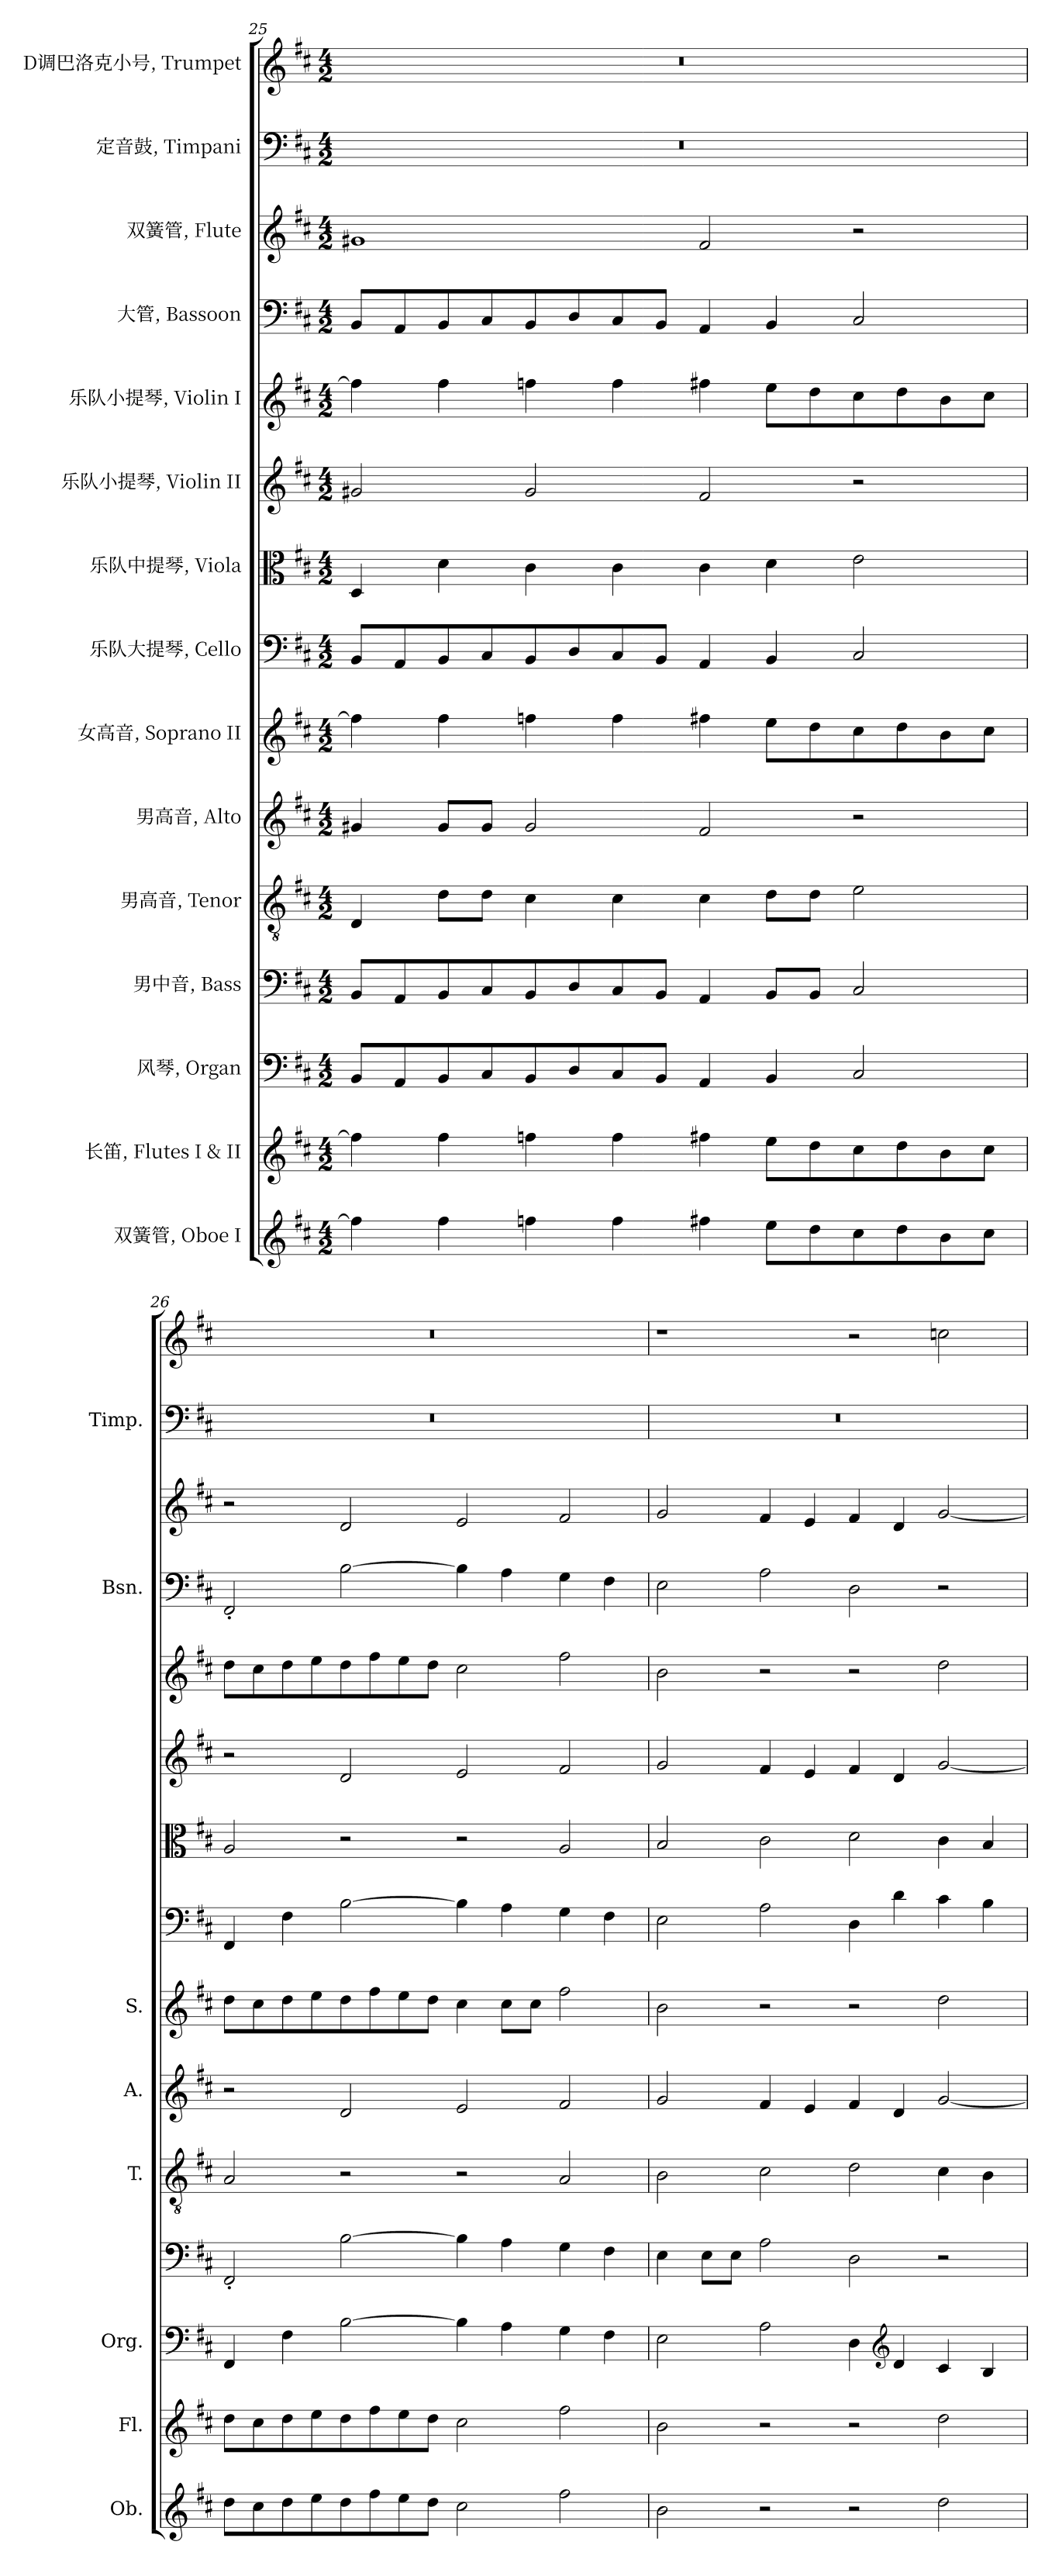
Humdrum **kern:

**kern	**kern	**kern	**kern	**kern	**kern	**kern	**kern	**kern	**kern	**kern	**kern	**kern	**kern	**kern
*part15	*part14	*part13	*part12	*part11	*part10	*part9	*part8	*part7	*part6	*part5	*part4	*part3	*part2	*part1
*staff15	*staff14	*staff13	*staff12	*staff11	*staff10	*staff9	*staff8	*staff7	*staff6	*staff5	*staff4	*staff3	*staff2	*staff1
*I"双簧管, Oboe I	*I"长笛, Flutes I &amp; II	*I"风琴, Organ	*I"男中音, Bass	*I"男高音, Tenor	*I"男高音, Alto	*I"女高音, Soprano II	*I"乐队大提琴, Cello	*I"乐队中提琴, Viola	*I"乐队小提琴, Violin II	*I"乐队小提琴, Violin I	*I"大管, Bassoon	*I"双簧管, Flute	*I"定音鼓, Timpani	*I"D调巴洛克小号, Trumpet
*I'Ob.	*I'Fl.	*I'Org.	*	*I'T.	*I'A.	*I'S.	*	*	*	*	*I'Bsn.	*	*I'Timp.	*
*clefG2	*clefG2	*clefF4	*clefF4	*clefGv2	*clefG2	*clefG2	*clefF4	*clefC3	*clefG2	*clefG2	*clefF4	*clefG2	*clefF4	*clefG2
*	*	*	*	*	*	*	*	*	*	*	*	*	*	*ITrd-1c-2
*k[f#c#]	*k[f#c#]	*k[f#c#]	*k[f#c#]	*k[f#c#]	*k[f#c#]	*k[f#c#]	*k[f#c#]	*k[f#c#]	*k[f#c#]	*k[f#c#]	*k[f#c#]	*k[f#c#]	*k[f#c#]	*k[f#c#g#d#]
*M4/2	*M4/2	*M4/2	*M4/2	*M4/2	*M4/2	*M4/2	*M4/2	*M4/2	*M4/2	*M4/2	*M4/2	*M4/2	*M4/2	*M4/2
=25	=25	=25	=25	=25	=25	=25	=25	=25	=25	=25	=25	=25	=25	=25
4ff#\]	4ff#\]	8BB/L	8BB/L	4D/	4g#X/	4ff#\]	8BB/L	4D/	2g#X/	4ff#\]	8BB/L	1g#X	0r	0r
.	.	8AA/	8AA/	.	.	.	8AA/	.	.	.	8AA/	.	.	.
4ff#\	4ff#\	8BB/	8BB/	8d\L	8g#/L	4ff#\	8BB/	4d\	.	4ff#\	8BB/	.	.	.
.	.	8C#/	8C#/	8d\J	8g#/J	.	8C#/	.	.	.	8C#/	.	.	.
4ffn\	4ffn\	8BB/	8BB/	4c#\	2g#/	4ffn\	8BB/	4c#\	2g#/	4ffn\	8BB/	.	.	.
.	.	8D/	8D/	.	.	.	8D/	.	.	.	8D/	.	.	.
4ff\	4ff\	8C#/	8C#/	4c#\	.	4ff\	8C#/	4c#\	.	4ff\	8C#/	.	.	.
.	.	8BB/J	8BB/J	.	.	.	8BB/J	.	.	.	8BB/J	.	.	.
4ff#X\	4ff#X\	4AA/	4AA/	4c#\	2f#/	4ff#X\	4AA/	4c#\	2f#/	4ff#X\	4AA/	2f#/	.	.
8ee\L	8ee\L	4BB/	8BB/L	8d\L	.	8ee\L	4BB/	4d\	.	8ee\L	4BB/	.	.	.
8dd\	8dd\	.	8BB/J	8d\J	.	8dd\	.	.	.	8dd\	.	.	.	.
8cc#\	8cc#\	2C#/	2C#/	2e\	2r	8cc#\	2C#/	2e\	2r	8cc#\	2C#/	2r	.	.
8dd\	8dd\	.	.	.	.	8dd\	.	.	.	8dd\	.	.	.	.
8b\	8b\	.	.	.	.	8b\	.	.	.	8b\	.	.	.	.
8cc#\J	8cc#\J	.	.	.	.	8cc#\J	.	.	.	8cc#\J	.	.	.	.
!!LO:PB:g=z
=26	=26	=26	=26	=26	=26	=26	=26	=26	=26	=26	=26	=26	=26	=26
8dd\L	8dd\L	4FF#/	2FF#'/	2A/	2r	8dd\L	4FF#/	2A/	2r	8dd\L	2FF#'/	2r	0r	0r
8cc#\	8cc#\	.	.	.	.	8cc#\	.	.	.	8cc#\	.	.	.	.
8dd\	8dd\	4F#\	.	.	.	8dd\	4F#\	.	.	8dd\	.	.	.	.
8ee\	8ee\	.	.	.	.	8ee\	.	.	.	8ee\	.	.	.	.
8dd\	8dd\	[2B\	[2B\	2r	2d/	8dd\	[2B\	2r	2d/	8dd\	[2B\	2d/	.	.
8ff#\	8ff#\	.	.	.	.	8ff#\	.	.	.	8ff#\	.	.	.	.
8ee\	8ee\	.	.	.	.	8ee\	.	.	.	8ee\	.	.	.	.
8dd\J	8dd\J	.	.	.	.	8dd\J	.	.	.	8dd\J	.	.	.	.
2cc#\	2cc#\	4B\]	4B\]	2r	2e/	4cc#\	4B\]	2r	2e/	2cc#\	4B\]	2e/	.	.
.	.	4A\	4A\	.	.	8cc#\L	4A\	.	.	.	4A\	.	.	.
.	.	.	.	.	.	8cc#\J	.	.	.	.	.	.	.	.
2ff#\	2ff#\	4G\	4G\	2A/	2f#/	2ff#\	4G\	2A/	2f#/	2ff#\	4G\	2f#/	.	.
.	.	4F#\	4F#\	.	.	.	4F#\	.	.	.	4F#\	.	.	.
=27	=27	=27	=27	=27	=27	=27	=27	=27	=27	=27	=27	=27	=27	=27
2b\	2b\	2E\	4E\	2B\	2g/	2b\	2E\	2B/	2g/	2b\	2E\	2g/	0r	1r
.	.	.	8E\L	.	.	.	.	.	.	.	.	.	.	.
.	.	.	8E\J	.	.	.	.	.	.	.	.	.	.	.
2r	2r	2A\	2A\	2c#\	4f#/	2r	2A\	2c#\	4f#/	2r	2A\	4f#/	.	.
.	.	.	.	.	4e/	.	.	.	4e/	.	.	4e/	.	.
2r	2r	4D\	2D\	2d\	4f#/	2r	4D\	2d\	4f#/	2r	2D\	4f#/	.	2r
*	*	*clefG2	*	*	*	*	*	*	*	*	*	*	*	*
.	.	4d/	.	.	4d/	.	4d\	.	4d/	.	.	4d/	.	.
2dd\	2dd\	4c#/	2r	4c#\	[2g/	2dd\	4c#\	4c#\	[2g/	2dd\	2r	[2g/	.	2ddn\
.	.	4B/	.	4B\	.	.	4B\	4B/	.	.	.	.	.	.
=	=	=	=	=	=	=	=	=	=	=	=	=	=	=
*-	*-	*-	*-	*-	*-	*-	*-	*-	*-	*-	*-	*-	*-	*-
